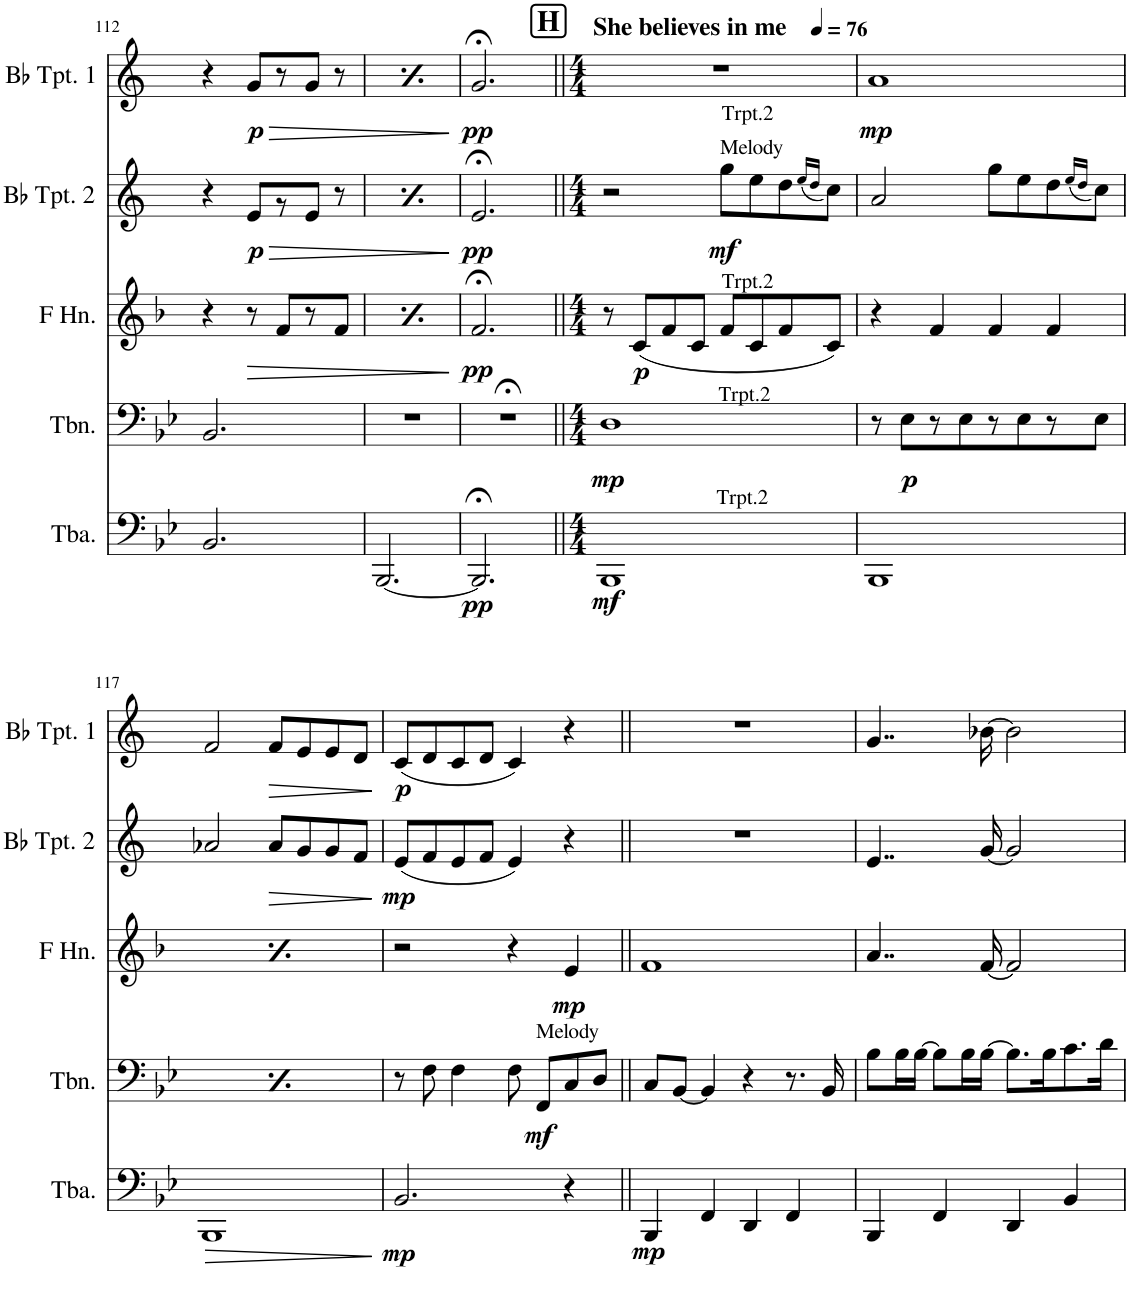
**kern	**dynam	**kern	**dynam	**kern	**dynam	**kern	**dynam	**kern	**dynam
*part5	*part5	*part4	*part4	*part3	*part3	*part2	*part2	*part1	*part1
*staff5	*staff5	*staff4	*staff4	*staff3	*staff3	*staff2	*staff2	*staff1	*staff1
*I"Tuba	*	*I"Trombone	*	*I"Horn in F	*	*I"Bb Trumpet 2	*	*I"Bb Trumpet 1	*
*I'Tba.	*	*I'Tbn.	*	*	*	*I'Bb Tpt. 2	*	*I'Bb Tpt. 1	*
!!LO:PB:g=z
*clefF4	*	*clefF4	*	*clefG2	*	*clefG2	*	*clefG2	*
*	*	*	*	*Trd4c7	*	*Trd1c2	*	*Trd1c2	*
*k[b-e-]	*	*k[b-e-]	*	*k[b-]	*	*k[]	*	*k[]	*
*M3/4	*	*M3/4	*	*M3/4	*	*M3/4	*	*M3/4	*
=112	=112	=112	=112	=112	=112	=112	=112	=112	=112
2.BB-/	.	2.BB-/	.	4r	.	4r	.	4r	.
!	!	!	!	!	!	!	!LO:DY:b	!	!LO:HP:b
!	!	!	!	!	!	!	!	!	!LO:DY:n=1:b
.	.	.	.	8r	.	8e/L	p	8g/L	> p
.	.	.	.	8f/L	.	8r	.	8r	.
.	.	.	.	8r	.	8e/J	.	8g/J	.
.	.	.	.	8f/J	.	8r	.	8r	.
=113	=113	=113	=113	=113	=113	=113	=113	=113	=113
[2.BBB-/	.	2.r	.	4r	.	4r	.	4r	.
!	!	!	!	!	!	!	!LO:DY:b	!	!LO:DY:b
.	.	.	.	8r	.	8e/L	p	8g/L	p
.	.	.	.	8f/L	.	8r	.	8r	.
.	.	.	.	8r	.	8e/J	.	8g/J	.
.	.	.	.	8f/J	.	8r	.	8r	.
=114	=114	=114	=114	=114	=114	=114	=114	=114	=114
!	!LO:DY:b	!	!	!	!LO:DY:b	!	!LO:DY:b	!	!LO:DY:b
2.BBB-;</]	pp	2.r;<	.	2.f;</	pp	2.e;</	pp	2.g;</	pp
=115||	=115||	=115||	=115||	=115||	=115||	=115||	=115||	=115||	=115||
!!LO:REH:place=s1:a:B:cj:fs=14:t=H
*M4/4	*	*M4/4	*	*M4/4	*	*M4/4	*	*M4/4	*
*	*	*	*	*	*	*	*	*MM76	*
!	!	!	!	!	!	!	!	!LO:TX:b:t=Trpt.2	!
!	!	!	!	!	!	!	!	!LO:TX:a:B:t=She believes in me	!
!	!	!	!	!LO:TX:a:t=Trpt.2	!	!	!	!	!
!	!	!LO:TX:a:t=Trpt.2	!	!	!	!	!	!	!
!LO:TX:a:t=Trpt.2	!	!	!	!	!	!	!	!	!
!	!LO:DY:b	!	!LO:DY:b	!	!	!	!	!	!
1BBB-	mf	1D	mp	8r	.	2r	.	1r	.
!	!	!	!	!	!LO:DY:b	!	!	!	!
.	.	.	.	(8c/L	p	.	.	.	.
.	.	.	.	8f/	.	.	.	.	.
.	.	.	.	8c/J	.	.	.	.	.
!	!	!	!	!	!	!LO:TX:a:t=Melody	!	!	!
!	!	!	!	!	!	!	!LO:DY:b	!	!
.	.	.	.	8f/L	.	8gg\L	mf	.	.
.	.	.	.	8c/	.	8ee\	.	.	.
.	.	.	.	8f/	.	8dd\	.	.	.
.	.	.	.	.	.	(16qee/LL	.	.	.
.	.	.	.	.	.	16qdd/JJ	.	.	.
.	.	.	.	8c/J)	.	8cc\J)	.	.	.
=116	=116	=116	=116	=116	=116	=116	=116	=116	=116
!	!	!	!	!	!	!	!	!	!LO:DY:b
1BBB-	.	8r	.	4r	.	2a/	.	1a	mp
!	!	!	!LO:DY:b	!	!	!	!	!	!
.	.	8E-\L	p	.	.	.	.	.	.
.	.	8r	.	4f/	.	.	.	.	.
.	.	8E-\	.	.	.	.	.	.	.
.	.	8r	.	4f/	.	8gg\L	.	.	.
.	.	8E-\	.	.	.	8ee\	.	.	.
.	.	8r	.	4f/	.	8dd\	.	.	.
.	.	.	.	.	.	(16qee/LL	.	.	.
.	.	.	.	.	.	16qdd/JJ	.	.	.
.	.	8E-\J	.	.	.	8cc\J)	.	.	.
!!LO:LB:g=z
=117	=117	=117	=117	=117	=117	=117	=117	=117	=117
1BBB-	.	8r	.	4r	.	2a-X/	.	2f/	.
!	!	!	!LO:DY:b	!	!	!	!	!	!
.	.	8E-\L	p	.	.	.	.	.	.
.	.	8r	.	4f/	.	.	.	.	.
.	.	8E-\	.	.	.	.	.	.	.
.	.	8r	.	4f/	.	8a-/L	.	8f/L	.
.	.	8E-\	.	.	.	8g/	.	8e/	.
.	.	8r	.	4f/	.	8g/	.	8e/	.
.	.	8E-\J	.	.	.	8f/J	.	8d/J	.
.	.	.	.	.	.	.	.	.	]
=118	=118	=118	=118	=118	=118	=118	=118	=118	=118
!	!LO:DY:b	!	!	!	!	!	!LO:DY:b	!	!LO:DY:b
2.BB-/	mp	8r	.	2r	.	(8e/L	mp	(8c/L	p
.	.	8F\	.	.	.	8f/	.	8d/	.
.	.	4F\	.	.	.	8e/	.	8c/	.
.	.	.	.	.	.	8f/J	.	8d/J	.
.	.	8F\	.	4r	.	4e/)	.	4c/)	.
!	!	!LO:TX:a:t=Melody	!	!	!	!	!	!	!
!	!	!	!LO:DY:b	!	!	!	!	!	!
.	.	8FF/L	mf	.	.	.	.	.	.
!	!	!	!	!	!LO:DY:b	!	!	!	!
4r	.	8C/	.	4e/	mp	4r	.	4r	.
.	.	8D/J	.	.	.	.	.	.	.
=119||	=119||	=119||	=119||	=119||	=119||	=119||	=119||	=119||	=119||
!	!LO:DY:b	!	!	!	!	!	!	!	!
4BBB-/	mp	8C/L	.	1f	.	1r	.	1r	.
.	.	[8BB-/J	.	.	.	.	.	.	.
4FF/	.	4BB-/]	.	.	.	.	.	.	.
4DD/	.	4r	.	.	.	.	.	.	.
4FF/	.	8.r	.	.	.	.	.	.	.
.	.	16BB-/	.	.	.	.	.	.	.
=120	=120	=120	=120	=120	=120	=120	=120	=120	=120
4BBB-/	.	8B-\L	.	4..a/	.	4..e/	.	4..g/	.
.	.	16B-\L	.	.	.	.	.	.	.
.	.	[16B-\JJ	.	.	.	.	.	.	.
4FF/	.	8B-\L]	.	.	.	.	.	.	.
.	.	16B-\L	.	.	.	.	.	.	.
.	.	[16B-\JJ	.	[16f/	.	[16g/	.	[16b-X\	.
4DD/	.	8.B-\L]	.	2f/]	.	2g/]	.	2b-\]	.
.	.	16B-\K	.	.	.	.	.	.	.
4BB-/	.	8.c\	.	.	.	.	.	.	.
.	.	16d\Jk	.	.	.	.	.	.	.
=	=	=	=	=	=	=	=	=	=
*-	*-	*-	*-	*-	*-	*-	*-	*-	*-
